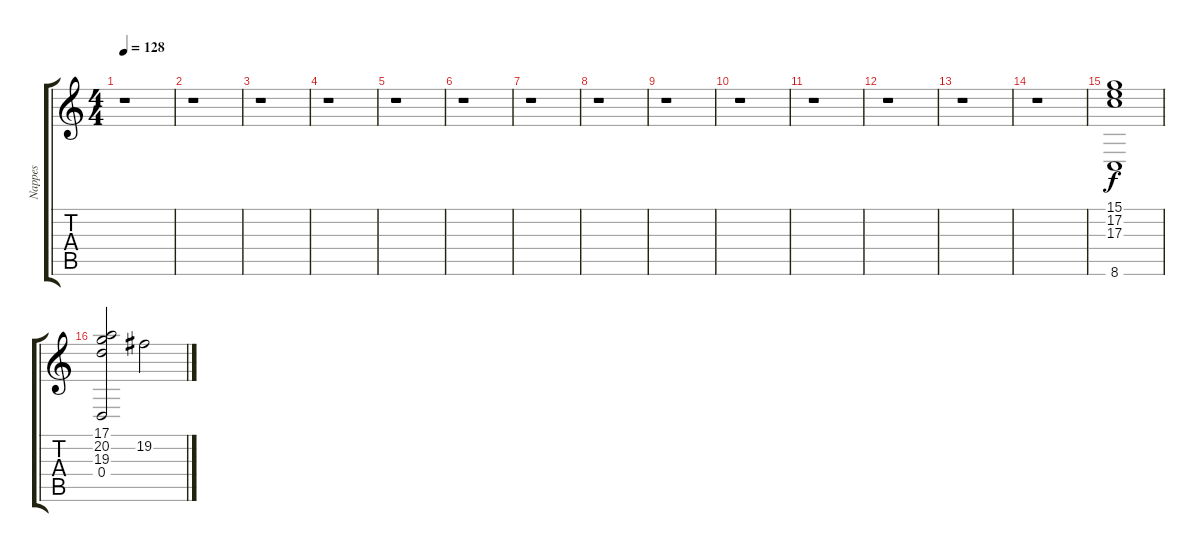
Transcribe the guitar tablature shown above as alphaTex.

\track ("Nappes" "Nappes") {instrument synthstrings1}
\staff {score tabs}
\tuning (E4 B3 G3 D3 A2 E2) {hide}
\ts (4 4)
\tempo 128
\clef g2
\ks c
r.1{dy f} |
r.1 |
r.1 |
r.1 |
r.1 |
r.1 |
r.1 |
r.1 |
r.1 |
r.1 |
r.1 |
r.1 |
r.1 |
r.1 |
(15.1 17.2 17.3 8.6).1 |
(17.1 20.2 19.3 0.4).2 19.2.2
